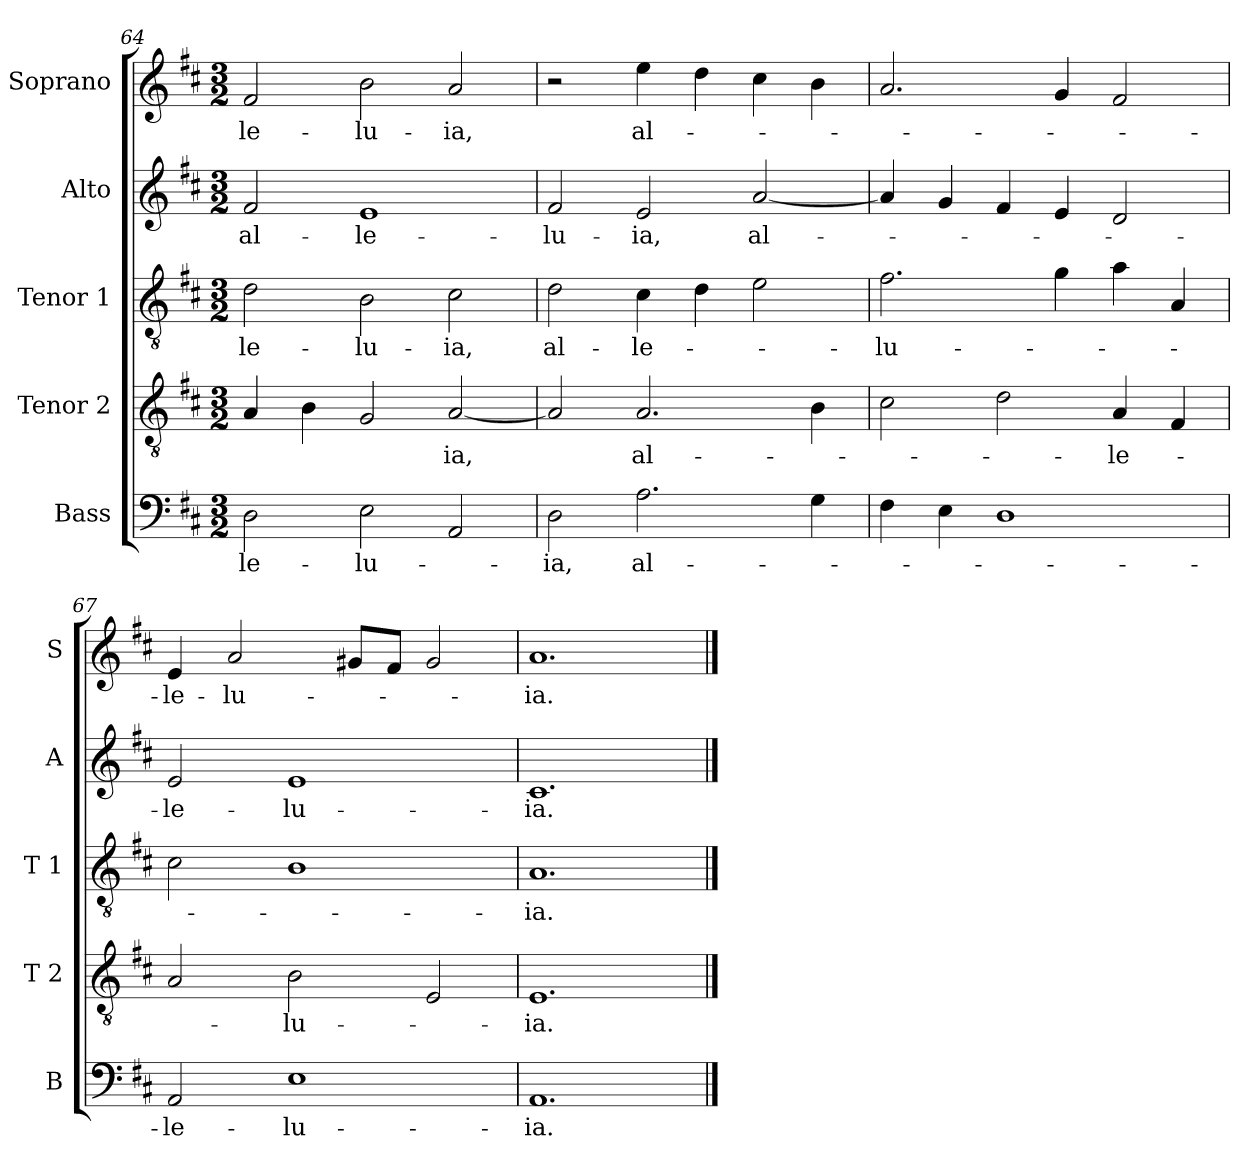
**kern	**text	**kern	**text	**kern	**text	**kern	**text	**kern	**text
*part5	*part5	*part4	*part4	*part3	*part3	*part2	*part2	*part1	*part1
*staff5	*staff5	*staff4	*staff4	*staff3	*staff3	*staff2	*staff2	*staff1	*staff1
*I"Bass	*	*I"Tenor 2	*	*I"Tenor 1	*	*I"Alto	*	*I"Soprano	*
*I'B	*	*I'T 2	*	*I'T 1	*	*I'A	*	*I'S	*
!!LO:LB:g=z
*clefF4	*	*clefGv2	*	*clefGv2	*	*clefG2	*	*clefG2	*
*k[f#c#]	*	*k[f#c#]	*	*k[f#c#]	*	*k[f#c#]	*	*k[f#c#]	*
*D:	*	*D:	*	*D:	*	*D:	*	*D:	*
*M3/2	*	*M3/2	*	*M3/2	*	*M3/2	*	*M3/2	*
=64	=64	=64	=64	=64	=64	=64	=64	=64	=64
!	!LO:LY:b	!	!	!	!LO:LY:b	!	!LO:LY:b	!	!LO:LY:b
2D\	-le-	4A/	.	2d\	-le-	2f#/	al-	2f#/	-le-
.	.	4B\	.	.	.	.	.	.	.
!	!LO:LY:b	!	!	!	!LO:LY:b	!	!LO:LY:b	!	!LO:LY:b
2E\	-lu-	2G/	.	2B\	-lu-	1e	-le-	2b\	-lu-
!	!	!	!LO:LY:b	!	!LO:LY:b	!	!	!	!LO:LY:b
2AA/	.	[2A/	-ia,	2c#\	-ia,	.	.	2a/	-ia,
=65	=65	=65	=65	=65	=65	=65	=65	=65	=65
!	!LO:LY:b	!	!	!	!LO:LY:b	!	!LO:LY:b	!	!
2D\	-ia,	2A/]	.	2d\	al-	2f#/	-lu-	2r	.
!	!LO:LY:b	!	!LO:LY:b	!	!LO:LY:b	!	!LO:LY:b	!	!LO:LY:b
2.A\	al-	2.A/	al-	4c#\	-le-	2e/	-ia,	4ee\	al-
.	.	.	.	4d\	.	.	.	4dd\	.
!	!	!	!	!	!	!	!LO:LY:b	!	!
.	.	.	.	2e\	.	[2a/	al-	4cc#\	.
4G\	.	4B\	.	.	.	.	.	4b\	.
=66	=66	=66	=66	=66	=66	=66	=66	=66	=66
!	!	!	!	!	!LO:LY:b	!	!	!	!
4F#\	.	2c#\	.	2.f#\	-lu-	4a/]	.	2.a/	.
4E\	.	.	.	.	.	4g/	.	.	.
1D	.	2d\	.	.	.	4f#/	.	.	.
.	.	.	.	4g\	.	4e/	.	4g/	.
!	!	!	!LO:LY:b	!	!	!	!	!	!
.	.	4A/	-le-	4a\	.	2d/	.	2f#/	.
.	.	4F#/	.	4A/	.	.	.	.	.
=67	=67	=67	=67	=67	=67	=67	=67	=67	=67
!	!LO:LY:b	!	!	!	!	!	!LO:LY:b	!	!LO:LY:b
2AA/	-le-	2A/	.	2c#\	.	2e/	-le-	4e/	-le-
!	!	!	!	!	!	!	!	!	!LO:LY:b
.	.	.	.	.	.	.	.	2a/	-lu-
!	!LO:LY:b	!	!LO:LY:b	!	!	!	!LO:LY:b	!	!
1E	-lu-	2B\	-lu-	1B	.	1e	-lu-	.	.
.	.	.	.	.	.	.	.	8g#X/L	.
.	.	.	.	.	.	.	.	8f#/J	.
.	.	2E/	.	.	.	.	.	2g#/	.
=68	=68	=68	=68	=68	=68	=68	=68	=68	=68
!	!LO:LY:b	!	!LO:LY:b	!	!LO:LY:b	!	!LO:LY:b	!	!LO:LY:b
1.AA	-ia.	1.E	-ia.	1.A	-ia.	1.c#	-ia.	1.a	-ia.
==	==	==	==	==	==	==	==	==	==
*-	*-	*-	*-	*-	*-	*-	*-	*-	*-
